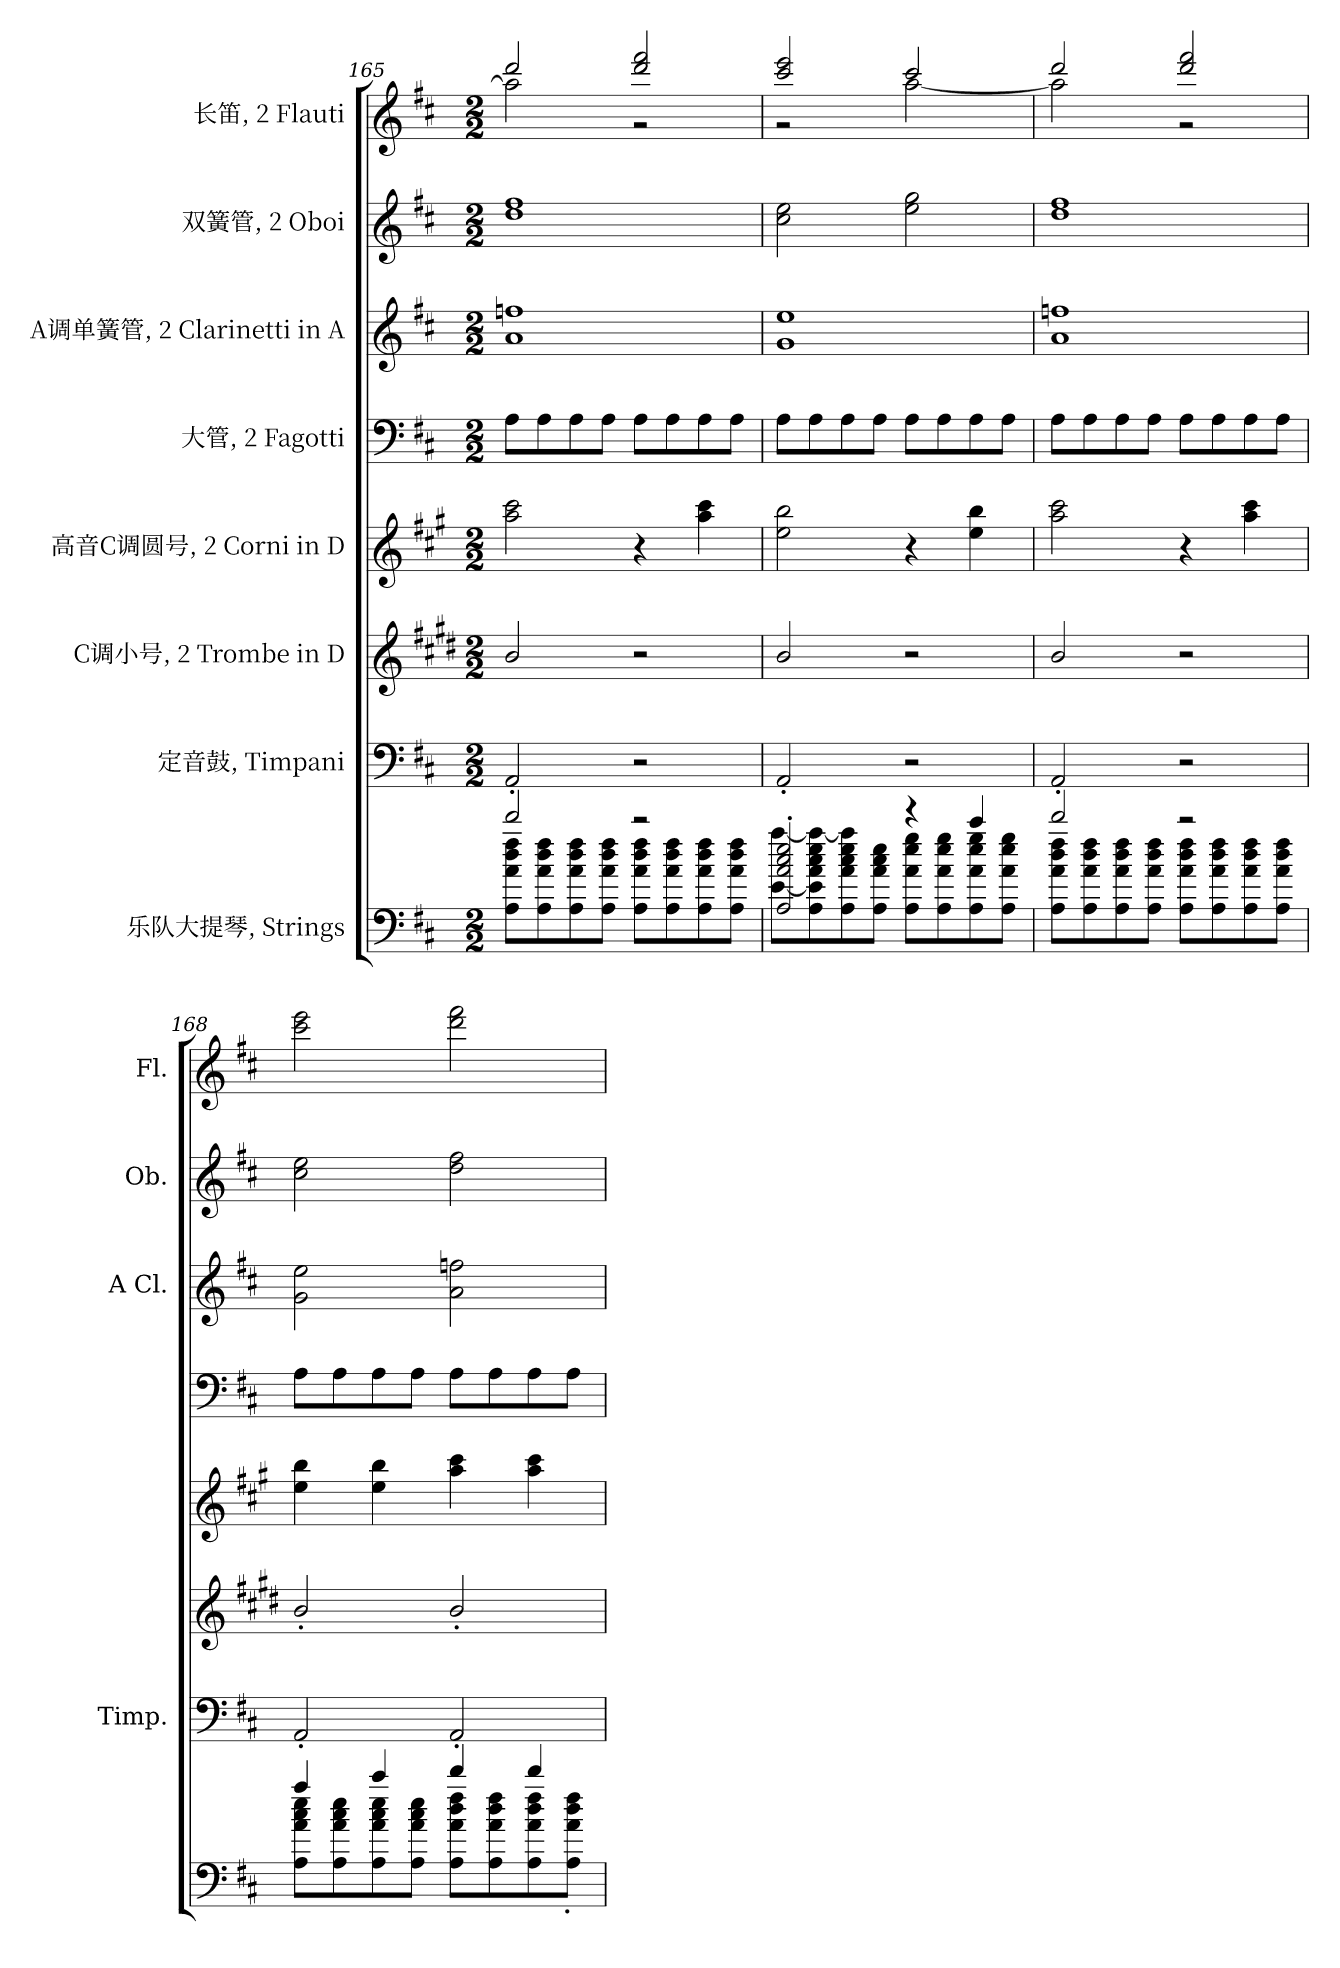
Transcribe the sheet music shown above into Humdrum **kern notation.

**kern	**kern	**kern	**kern	**kern	**kern	**kern	**kern
*part8	*part7	*part6	*part5	*part4	*part3	*part2	*part1
*staff8	*staff7	*staff6	*staff5	*staff4	*staff3	*staff2	*staff1
*I"乐队大提琴, Strings	*I"定音鼓, Timpani	*I"C调小号, 2 Trombe in D	*I"高音C调圆号, 2 Corni in D	*I"大管, 2 Fagotti	*I"A调单簧管, 2 Clarinetti in A	*I"双簧管, 2 Oboi	*I"长笛, 2 Flauti
*	*I'Timp.	*	*	*	*I'A Cl.	*I'Ob.	*I'Fl.
!!LO:PB:g=z
*clefF4	*clefF4	*clefG2	*clefG2	*clefF4	*clefG2	*clefG2	*clefG2
*	*	*ITrd1c2	*ITrd4c7	*	*ITrd2c3	*	*
*k[f#c#]	*k[f#c#]	*k[f#c#]	*k[f#c#]	*k[f#c#]	*k[f#c#g#d#a#]	*k[f#c#]	*k[f#c#]
*M2/2	*M2/2	*M2/2	*M2/2	*M2/2	*M2/2	*M2/2	*M2/2
=165	=165	=165	=165	=165	=165	=165	=165
*^	*	*	*	*	*	*	*^
2ddd/	8A\ 8a\ 8dd\ 8ff#\L	2AA'/	2a/	2dd\ 2ff#\	8A\L	1f# 1ddn	1dd 1ff#	2ddd/	2aa\]
.	8A\ 8a\ 8dd\ 8ff#\	.	.	.	8A\	.	.	.	.
.	8A\ 8a\ 8dd\ 8ff#\	.	.	.	8A\	.	.	.	.
.	8A\ 8a\ 8dd\ 8ff#\J	.	.	.	8A\J	.	.	.	.
2r	8A\ 8a\ 8dd\ 8ff#\L	2r	2r	4r	8A\L	.	.	2ddd/ 2fff#/	2r
.	8A\ 8a\ 8dd\ 8ff#\	.	.	.	8A\	.	.	.	.
.	8A\ 8a\ 8dd\ 8ff#\	.	.	4dd\ 4ff#\	8A\	.	.	.	.
.	8A\ 8a\ 8dd\ 8ff#\J	.	.	.	8A\J	.	.	.	.
=166	=166	=166	=166	=166	=166	=166	=166	=166	=166
2A/' 2a/' 2cc#/' 2ee/'	[8e\ [8aa\L	2AA'/	2a/	2a\ 2ee\	8A\L	1e 1cc#	2cc#\ 2ee\	2ccc#/ 2eee/	2r
.	8A\ 8e\] 8a\ 8cc#\ 8ee\ 8aa\_	.	.	.	8A\	.	.	.	.
.	8A\ 8a\ 8cc#\ 8ee\ 8aa\]	.	.	.	8A\	.	.	.	.
.	8A\ 8a\ 8cc#\ 8ee\J	.	.	.	8A\J	.	.	.	.
4r	8A\ 8a\ 8ee\ 8gg\L	2r	2r	4r	8A\L	.	2ee\ 2gg\	2ccc#/	[2aa\
.	8A\ 8a\ 8ee\ 8gg\	.	.	.	8A\	.	.	.	.
4ccc#/	8A\ 8a\ 8ee\ 8gg\	.	.	4a\ 4ee\	8A\	.	.	.	.
.	8A\ 8a\ 8ee\ 8gg\J	.	.	.	8A\J	.	.	.	.
=167	=167	=167	=167	=167	=167	=167	=167	=167	=167
2ddd/	8A\ 8a\ 8dd\ 8ff#\L	2AA'/	2a/	2dd\ 2ff#\	8A\L	1f# 1ddn	1dd 1ff#	2ddd/	2aa\]
.	8A\ 8a\ 8dd\ 8ff#\	.	.	.	8A\	.	.	.	.
.	8A\ 8a\ 8dd\ 8ff#\	.	.	.	8A\	.	.	.	.
.	8A\ 8a\ 8dd\ 8ff#\J	.	.	.	8A\J	.	.	.	.
*	*	*	*	*	*	*	*	*MM232	*
2r	8A\ 8a\ 8dd\ 8ff#\L	2r	2r	4r	8A\L	.	.	2ddd/ 2fff#/	2r
.	8A\ 8a\ 8dd\ 8ff#\	.	.	.	8A\	.	.	.	.
.	8A\ 8a\ 8dd\ 8ff#\	.	.	4dd\ 4ff#\	8A\	.	.	.	.
.	8A\ 8a\ 8dd\ 8ff#\J	.	.	.	8A\J	.	.	.	.
*	*	*	*	*	*	*	*	*v	*v
!!LO:PB:g=z
=168	=168	=168	=168	=168	=168	=168	=168	=168
*	*	*	*	*	*	*	*	*MM229
4aa/	8A\ 8a\ 8cc#\ 8ee\L	2AA'/	2a'/	4a\ 4ee\	8A\L	2e\ 2cc#\	2cc#\ 2ee\	2ccc#\ 2eee\
.	8A\ 8a\ 8cc#\ 8ee\	.	.	.	8A\	.	.	.
4ccc#/	8A\ 8a\ 8cc#\ 8ee\	.	.	4a\ 4ee\	8A\	.	.	.
.	8A\ 8a\ 8cc#\ 8ee\J	.	.	.	8A\J	.	.	.
4ddd/	8A\ 8a\ 8dd\ 8ff#\L	2AA'/	2a'/	4dd\ 4ff#\	8A\L	2f#\ 2ddn\	2dd\ 2ff#\	2ddd\ 2fff#\
.	8A\ 8a\ 8dd\ 8ff#\	.	.	.	8A\	.	.	.
4ddd/	8A\ 8a\ 8dd\ 8ff#\	.	.	4dd\ 4ff#\	8A\	.	.	.
.	8A\' 8a\' 8dd\' 8ff#\'J	.	.	.	8A\J	.	.	.
*v	*v	*	*	*	*	*	*	*
=	=	=	=	=	=	=	=
*-	*-	*-	*-	*-	*-	*-	*-
